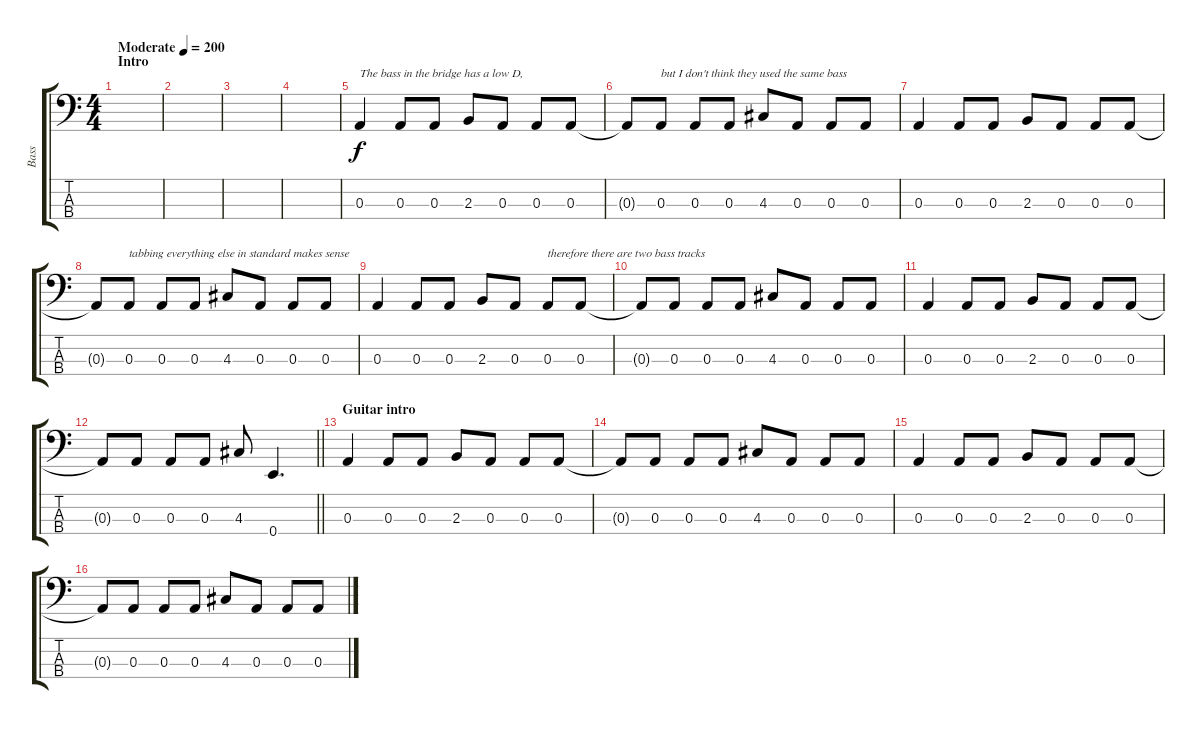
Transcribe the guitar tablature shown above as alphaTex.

\track ("Bass" "Bass") {instrument electricbasspick}
\staff {score tabs}
\tuning (G2 D2 A1 E1) {hide}
\ts (4 4)
\section ("" "Intro")
\tempo (200 "Moderate")
\clef f4
\ks c
|
|
|
|
0.3.4{txt "The bass in the bridge has a low D,"} 0.3.8 0.3.8 2.3.8 0.3.8 0.3.8 0.3.8 |
0.3{t}.8 0.3.8{txt "but I don't think they used the same bass"} 0.3.8 0.3.8 4.3.8 0.3.8 0.3.8 0.3.8 |
0.3.4 0.3.8 0.3.8 2.3.8 0.3.8 0.3.8 0.3.8 |
0.3{t}.8 0.3.8{txt "tabbing everything else in standard makes sense"} 0.3.8 0.3.8 4.3.8 0.3.8 0.3.8 0.3.8 |
0.3.4 0.3.8 0.3.8 2.3.8 0.3.8 0.3.8{txt "therefore there are two bass tracks"} 0.3.8 |
0.3{t}.8 0.3.8 0.3.8 0.3.8 4.3.8 0.3.8 0.3.8 0.3.8 |
0.3.4 0.3.8 0.3.8 2.3.8 0.3.8 0.3.8 0.3.8 |
\barLineRight lightlight
0.3{t}.8 0.3.8 0.3.8 0.3.8 4.3.8 0.4.4{d} |
\section ("" "Guitar intro")
0.3.4 0.3.8 0.3.8 2.3.8 0.3.8 0.3.8 0.3.8 |
0.3{t}.8 0.3.8 0.3.8 0.3.8 4.3.8 0.3.8 0.3.8 0.3.8 |
0.3.4 0.3.8 0.3.8 2.3.8 0.3.8 0.3.8 0.3.8 |
0.3{t}.8 0.3.8 0.3.8 0.3.8 4.3.8 0.3.8 0.3.8 0.3.8
